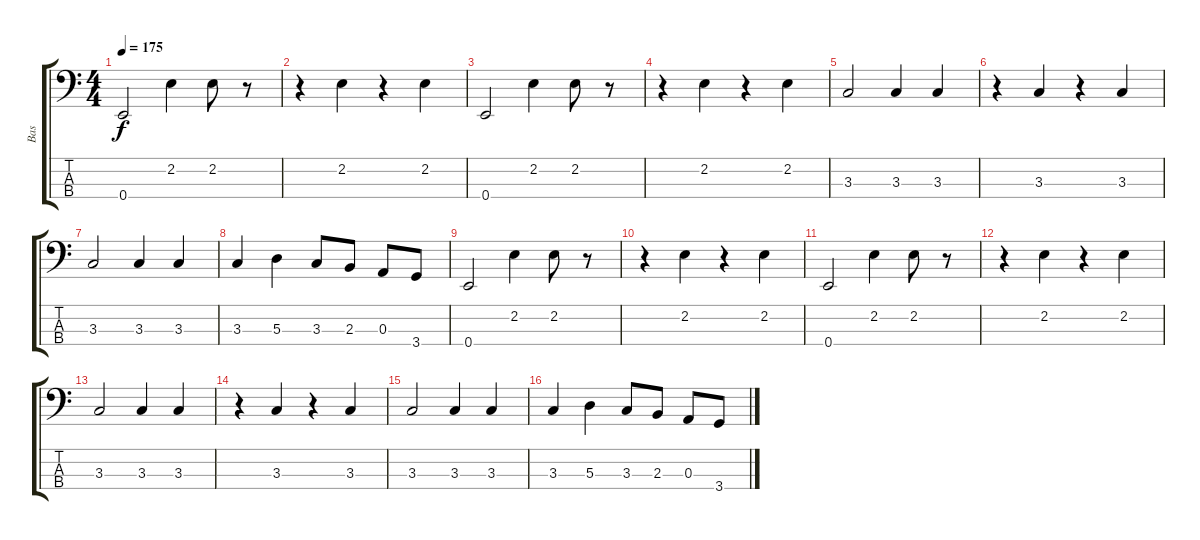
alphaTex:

\track ("Bas" "Bas") {instrument electricbasspick}
\staff {score tabs}
\tuning (G2 D2 A1 E1) {hide}
\ts (4 4)
\tempo 175
\clef f4
\ks c
0.4.2{dy f} 2.2.4 2.2.8 r.8 |
r.4 2.2.4 r.4 2.2.4 |
0.4.2 2.2.4 2.2.8 r.8 |
r.4 2.2.4 r.4 2.2.4 |
3.3.2 3.3.4 3.3.4 |
r.4 3.3.4 r.4 3.3.4 |
3.3.2 3.3.4 3.3.4 |
3.3.4 5.3.4 3.3.8 2.3.8 0.3.8 3.4.8 |
0.4.2 2.2.4 2.2.8 r.8 |
r.4 2.2.4 r.4 2.2.4 |
0.4.2 2.2.4 2.2.8 r.8 |
r.4 2.2.4 r.4 2.2.4 |
3.3.2 3.3.4 3.3.4 |
r.4 3.3.4 r.4 3.3.4 |
3.3.2 3.3.4 3.3.4 |
3.3.4 5.3.4 3.3.8 2.3.8 0.3.8 3.4.8
